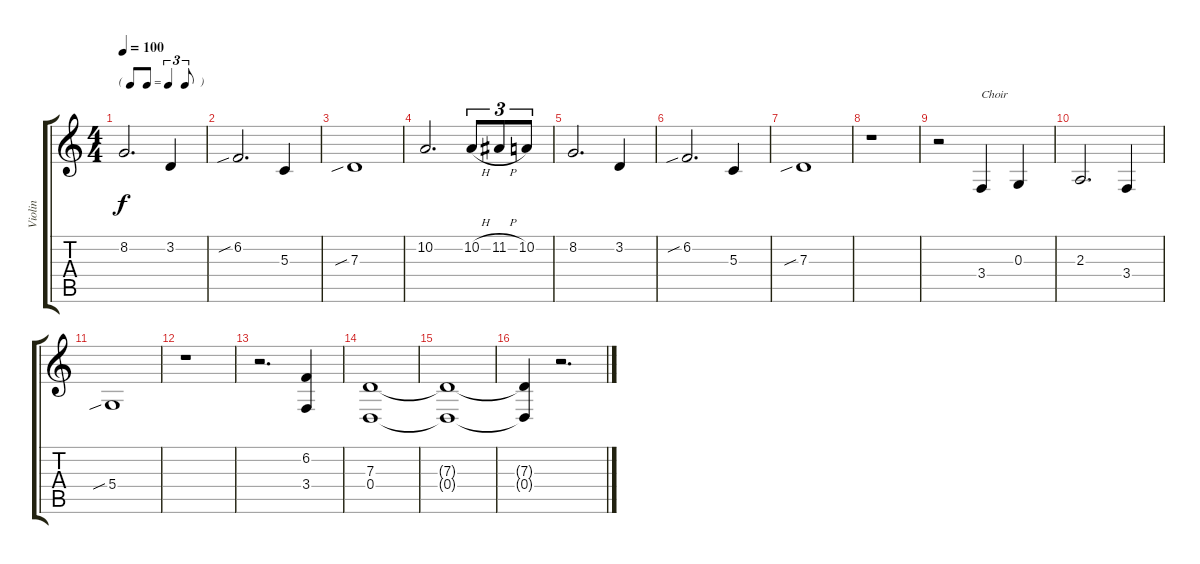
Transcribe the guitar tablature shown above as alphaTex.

\track ("Violin" "Violin") {instrument violin}
\staff {score tabs}
\tuning (E4 B3 G3 D3 A2 D2) {hide}
\ts (4 4)
\tf triplet8th
\tempo 100
\clef g2
\ks c
8.2.2{d dy f} 3.2.4 |
6.2{sib}.2{d} 5.3.4 |
7.3{sib}.1 |
10.2.2{d} 10.2{h}.8{tu (3 2)} 11.2{h}.8{tu (3 2)} 10.2.8{tu (3 2)} |
8.2.2{d} 3.2.4 |
6.2{sib}.2{d} 5.3.4 |
7.3{sib}.1 |
r.1 |
r.2 3.4.4{txt "Choir" instrument pad4choir} 0.3.4 |
2.3.2{d} 3.4.4 |
5.4{sib}.1 |
r.1 |
r.2{d} (6.2 3.4).4 |
(7.3 0.4).1 |
(7.3{t} 0.4{t}).1 |
(7.3{t} 0.4{t}).4 r.2{d}
